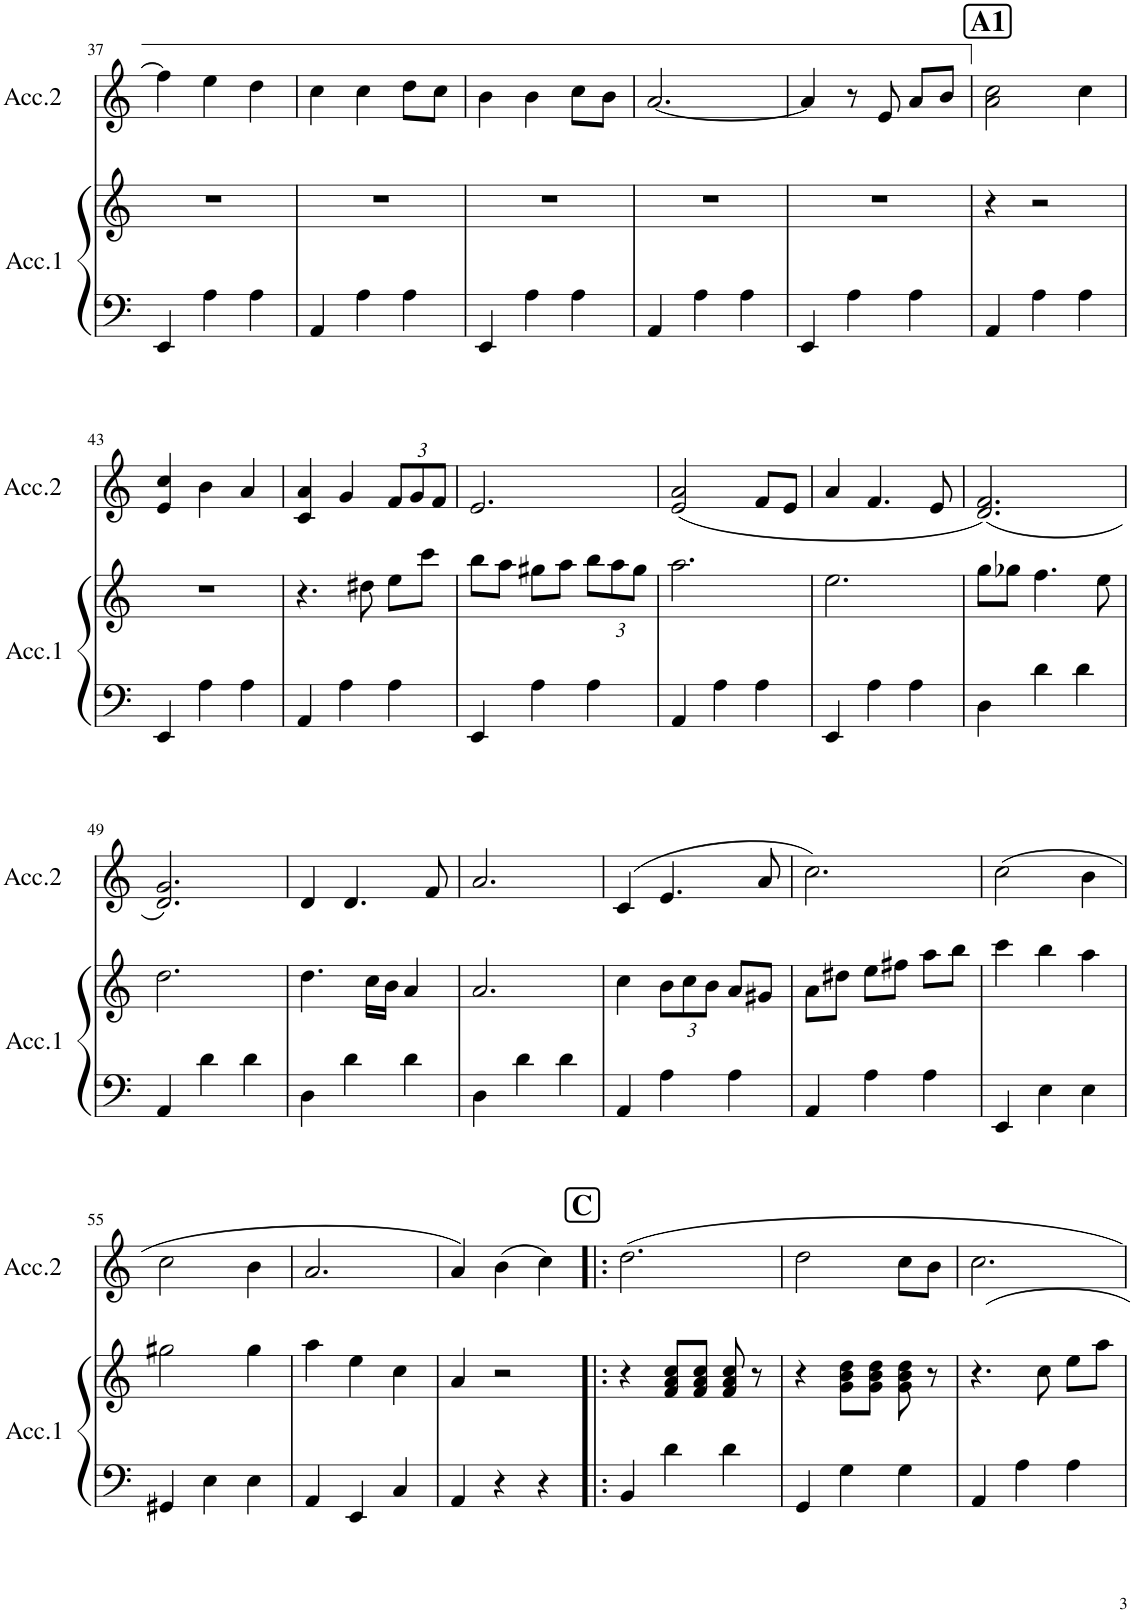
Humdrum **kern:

**kern	**kern	**kern	**kern
*part3	*part2	*part2	*part1
*staff4	*staff3	*staff2	*staff1
*I"Accordeon3	*I"Accordeon1	*	*I"Accordeon2
*I'Acc.3	*I'Acc.1	*	*I'Acc.2
!!LO:PB:g=z
*clefG2	*clefF4	*clefG2	*clefG2
*k[]	*k[]	*k[]	*k[]
*M3/4	*M3/4	*M3/4	*M3/4
=37	=37	=37	=37
2.f]	4EE/	2.r	4ff\]
.	4A\	.	4ee\
.	4A\	.	4dd\
=38	=38	=38	=38
2.e	4AA/	2.r	4cc\
.	4A\	.	4cc\
.	4A\	.	8dd\L
.	.	.	8cc\J
=39	=39	=39	=39
2.d	4EE/	2.r	4b\
.	4A\	.	4b\
.	4A\	.	8cc\L
.	.	.	8b\J
=40	=40	=40	=40
[2.c	4AA/	2.r	[2.a/
.	4A\	.	.
.	4A\	.	.
=41	=41	=41	=41
4c]	4EE/	2.r	4a/]
2r	4A\	.	8r
.	.	.	8e/
.	4A\	.	8a/L
.	.	.	8b/J
!!LO:REH:place=s1:a:B:cj:fs=14:t=A1
=42	=42	=42	=42
2.a	4AA/	4r	2a\ 2cc\
.	4A\	2r	.
.	4A\	.	4cc\
!!LO:LB:g=z
=43	=43	=43	=43
2.e	4EE/	2.r	4e/ 4cc/
.	4A\	.	4b\
.	4A\	.	4a/
=44	=44	=44	=44
[2.c	4AA/	4.r	4c/ 4a/
.	4A\	.	4g/
.	.	8dd#X\	.
*	*	*	*Xbrackettup
.	4A\	8ee\L	12f/L
.	.	.	12g/
.	.	8ccc\J	.
.	.	.	12f/J
=45	=45	=45	=45
2.c]	4EE/	8bb\L	2.e/
.	.	8aa\J	.
.	4A\	8gg#X\L	.
.	.	8aa\J	.
*	*	*Xbrackettup	*
.	4A\	12bb\L	.
.	.	12aa\	.
.	.	12gg#\J	.
=46	=46	=46	=46
2.a	4AA/	2.aa\	(2e/ 2a/
.	4A\	.	.
.	4A\	.	8f/L
.	.	.	8e/J
=47	=47	=47	=47
2.e	4EE/	2.ee\	4a/
.	4A\	.	4.f/
.	4A\	.	.
.	.	.	8e/
=48	=48	=48	=48
[2.f	4D\	8gg\L	(2.d/ 2.f/)
.	.	8gg-X\J	.
.	4d\	4.ff\	.
.	4d\	.	.
.	.	8ee\	.
!!LO:LB:g=z
=49	=49	=49	=49
2.f]	4AA/	2.dd\	2.d/ 2.g/)
.	4d\	.	.
.	4d\	.	.
=50	=50	=50	=50
2f	4D\	4.dd\	4d/
.	4d\	.	4.d/
.	.	16cc\LL	.
.	.	16b\JJ	.
4d	4d\	4a/	.
.	.	.	8f/
=51	=51	=51	=51
2.f	4D\	2.a/	2.a/
.	4d\	.	.
.	4d\	.	.
=52	=52	=52	=52
2e	4AA/	4cc\	(4c/
.	4A\	12b\L	4.e/
.	.	12cc\	.
.	.	12b\J	.
4c	4A\	8a/L	.
.	.	8g#X/J	8a/
=53	=53	=53	=53
2.e	4AA/	8a\L	2.cc\)
.	.	8dd#X\J	.
.	4A\	8ee\L	.
.	.	8ff#X\J	.
.	4A\	8aa\L	.
.	.	8bb\J	.
=54	=54	=54	=54
2.d	4EE/	4ccc\	(2cc\
.	4E\	4bb\	.
.	4E\	4aa\	4b\
!!LO:LB:g=z
=55	=55	=55	=55
2.B	4GG#X/	2gg#X\	2cc\
.	4E\	.	.
.	4E\	4gg#\	4b\
=56	=56	=56	=56
[2.c	4AA/	4aa\	2.a/
.	4EE/	4ee\	.
.	4C/	4cc\	.
=57	=57	=57	=57
4c]	4AA/	4a/	4a/)
2r	4r	2r	(4b\
.	4r	.	4cc\)
!!LO:REH:place=s1:a:B:cj:fs=14:t=C
=58!|:	=58!|:	=58!|:	=58!|:
2.d	4BB/	4r	2.dd\
.	4d\	8f/ 8a/ 8cc/L	.
.	.	8f/ 8a/ 8cc/J	.
.	4d\	8f/ 8a/ 8cc/	.
.	.	8r	.
=59	=59	=59	=59
2.g	4GG/	4r	2dd\
.	4G\	8g\ 8b\ 8dd\L	.
.	.	8g\ 8b\ 8dd\J	.
.	4G\	8g\ 8b\ 8dd\	8cc\L
.	.	8r	8b\J
=60	=60	=60	=60
2.e	4AA/	4.r	2.cc\
.	4A\	.	.
.	.	8cc\	.
.	4A\	8ee\L	.
.	.	8aa\J	.
=	=	=	=
*-	*-	*-	*-
